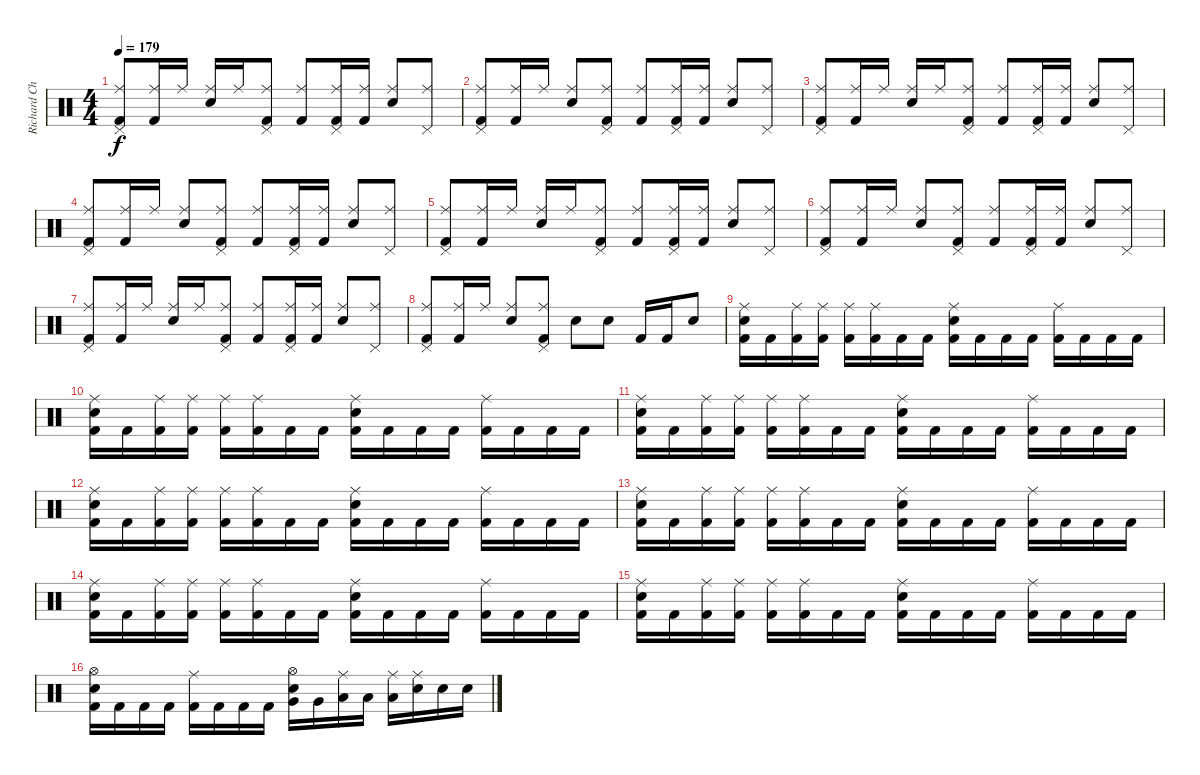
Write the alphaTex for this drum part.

\track ("Richard Christy" "Richard Ch") {instrument percussion}
\staff {score}
\articulation defaults
\ts (4 4)
\tempo 179
\clef neutral
\ks c
("Pedal Hi-Hat (hit)" "Ride (middle)" "Kick (hit) 2").8{dy f} ("Ride (middle)" "Kick (hit) 2").16 "Ride (middle)".16 ("Ride (middle)" "Electric Snare (hit)").16 "Ride (middle)".16 ("Pedal Hi-Hat (hit)" "Ride (middle)" "Kick (hit) 2").8 ("Ride (middle)" "Kick (hit) 2").8 ("Pedal Hi-Hat (hit)" "Ride (middle)" "Kick (hit) 2").16 ("Ride (middle)" "Kick (hit) 2").16 ("Ride (middle)" "Electric Snare (hit)").8 ("Pedal Hi-Hat (hit)" "Ride (middle)").8 |
("Pedal Hi-Hat (hit)" "Ride (middle)" "Kick (hit) 2").8 ("Ride (middle)" "Kick (hit) 2").16 "Ride (middle)".16 ("Ride (middle)" "Electric Snare (hit)").8 ("Pedal Hi-Hat (hit)" "Ride (middle)" "Kick (hit) 2").8 ("Ride (middle)" "Kick (hit) 2").8 ("Pedal Hi-Hat (hit)" "Ride (middle)" "Kick (hit) 2").16 ("Ride (middle)" "Kick (hit) 2").16 ("Ride (middle)" "Electric Snare (hit)").8 ("Pedal Hi-Hat (hit)" "Ride (middle)").8 |
("Pedal Hi-Hat (hit)" "Ride (middle)" "Kick (hit) 2").8 ("Ride (middle)" "Kick (hit) 2").16 "Ride (middle)".16 ("Ride (middle)" "Electric Snare (hit)").16 "Ride (middle)".16 ("Pedal Hi-Hat (hit)" "Ride (middle)" "Kick (hit) 2").8 ("Ride (middle)" "Kick (hit) 2").8 ("Pedal Hi-Hat (hit)" "Ride (middle)" "Kick (hit) 2").16 ("Ride (middle)" "Kick (hit) 2").16 ("Ride (middle)" "Electric Snare (hit)").8 ("Pedal Hi-Hat (hit)" "Ride (middle)").8 |
("Pedal Hi-Hat (hit)" "Ride (middle)" "Kick (hit) 2").8 ("Ride (middle)" "Kick (hit) 2").16 "Ride (middle)".16 ("Ride (middle)" "Electric Snare (hit)").8 ("Pedal Hi-Hat (hit)" "Ride (middle)" "Kick (hit) 2").8 ("Ride (middle)" "Kick (hit) 2").8 ("Pedal Hi-Hat (hit)" "Ride (middle)" "Kick (hit) 2").16 ("Ride (middle)" "Kick (hit) 2").16 ("Ride (middle)" "Electric Snare (hit)").8 ("Pedal Hi-Hat (hit)" "Ride (middle)").8 |
("Pedal Hi-Hat (hit)" "Ride (middle)" "Kick (hit) 2").8 ("Ride (middle)" "Kick (hit) 2").16 "Ride (middle)".16 ("Ride (middle)" "Electric Snare (hit)").16 "Ride (middle)".16 ("Pedal Hi-Hat (hit)" "Ride (middle)" "Kick (hit) 2").8 ("Ride (middle)" "Kick (hit) 2").8 ("Pedal Hi-Hat (hit)" "Ride (middle)" "Kick (hit) 2").16 ("Ride (middle)" "Kick (hit) 2").16 ("Ride (middle)" "Electric Snare (hit)").8 ("Pedal Hi-Hat (hit)" "Ride (middle)").8 |
("Pedal Hi-Hat (hit)" "Ride (middle)" "Kick (hit) 2").8 ("Ride (middle)" "Kick (hit) 2").16 "Ride (middle)".16 ("Ride (middle)" "Electric Snare (hit)").8 ("Pedal Hi-Hat (hit)" "Ride (middle)" "Kick (hit) 2").8 ("Ride (middle)" "Kick (hit) 2").8 ("Pedal Hi-Hat (hit)" "Ride (middle)" "Kick (hit) 2").16 ("Ride (middle)" "Kick (hit) 2").16 ("Ride (middle)" "Electric Snare (hit)").8 ("Pedal Hi-Hat (hit)" "Ride (middle)").8 |
("Pedal Hi-Hat (hit)" "Ride (middle)" "Kick (hit) 2").8 ("Ride (middle)" "Kick (hit) 2").16 "Ride (middle)".16 ("Ride (middle)" "Electric Snare (hit)").16 "Ride (middle)".16 ("Pedal Hi-Hat (hit)" "Ride (middle)" "Kick (hit) 2").8 ("Ride (middle)" "Kick (hit) 2").8 ("Pedal Hi-Hat (hit)" "Ride (middle)" "Kick (hit) 2").16 ("Ride (middle)" "Kick (hit) 2").16 ("Ride (middle)" "Electric Snare (hit)").8 ("Pedal Hi-Hat (hit)" "Ride (middle)").8 |
("Pedal Hi-Hat (hit)" "Ride (middle)" "Kick (hit) 2").8 ("Ride (middle)" "Kick (hit) 2").16 "Ride (middle)".16 ("Ride (middle)" "Electric Snare (hit)").8 ("Pedal Hi-Hat (hit)" "Ride (middle)" "Kick (hit) 2").8 "Electric Snare (hit)".8 "Electric Snare (hit)".8 "Kick (hit) 2".16 "Kick (hit) 2".16 "Electric Snare (hit)".8 |
("Electric Snare (hit)" "Ride (middle)" "Kick (hit) 2").16 "Kick (hit) 2".16 ("Ride (middle)" "Kick (hit) 2").16 ("Ride (middle)" "Kick (hit) 2").16 ("Ride (middle)" "Kick (hit) 2").16 ("Ride (middle)" "Kick (hit) 2").16 "Kick (hit) 2".16 "Kick (hit) 2".16 ("Electric Snare (hit)" "Ride (middle)" "Kick (hit) 2").16 "Kick (hit) 2".16 "Kick (hit) 2".16 "Kick (hit) 2".16 ("Ride (middle)" "Kick (hit) 2").16 "Kick (hit) 2".16 "Kick (hit) 2".16 "Kick (hit) 2".16 |
("Electric Snare (hit)" "Ride (middle)" "Kick (hit) 2").16 "Kick (hit) 2".16 ("Ride (middle)" "Kick (hit) 2").16 ("Ride (middle)" "Kick (hit) 2").16 ("Ride (middle)" "Kick (hit) 2").16 ("Ride (middle)" "Kick (hit) 2").16 "Kick (hit) 2".16 "Kick (hit) 2".16 ("Electric Snare (hit)" "Ride (middle)" "Kick (hit) 2").16 "Kick (hit) 2".16 "Kick (hit) 2".16 "Kick (hit) 2".16 ("Ride (middle)" "Kick (hit) 2").16 "Kick (hit) 2".16 "Kick (hit) 2".16 "Kick (hit) 2".16 |
("Electric Snare (hit)" "Ride (middle)" "Kick (hit) 2").16 "Kick (hit) 2".16 ("Ride (middle)" "Kick (hit) 2").16 ("Ride (middle)" "Kick (hit) 2").16 ("Ride (middle)" "Kick (hit) 2").16 ("Ride (middle)" "Kick (hit) 2").16 "Kick (hit) 2".16 "Kick (hit) 2".16 ("Electric Snare (hit)" "Ride (middle)" "Kick (hit) 2").16 "Kick (hit) 2".16 "Kick (hit) 2".16 "Kick (hit) 2".16 ("Ride (middle)" "Kick (hit) 2").16 "Kick (hit) 2".16 "Kick (hit) 2".16 "Kick (hit) 2".16 |
("Electric Snare (hit)" "Ride (middle)" "Kick (hit) 2").16 "Kick (hit) 2".16 ("Ride (middle)" "Kick (hit) 2").16 ("Ride (middle)" "Kick (hit) 2").16 ("Ride (middle)" "Kick (hit) 2").16 ("Ride (middle)" "Kick (hit) 2").16 "Kick (hit) 2".16 "Kick (hit) 2".16 ("Electric Snare (hit)" "Ride (middle)" "Kick (hit) 2").16 "Kick (hit) 2".16 "Kick (hit) 2".16 "Kick (hit) 2".16 ("Ride (middle)" "Kick (hit) 2").16 "Kick (hit) 2".16 "Kick (hit) 2".16 "Kick (hit) 2".16 |
("Electric Snare (hit)" "Ride (middle)" "Kick (hit) 2").16 "Kick (hit) 2".16 ("Ride (middle)" "Kick (hit) 2").16 ("Ride (middle)" "Kick (hit) 2").16 ("Ride (middle)" "Kick (hit) 2").16 ("Ride (middle)" "Kick (hit) 2").16 "Kick (hit) 2".16 "Kick (hit) 2".16 ("Electric Snare (hit)" "Ride (middle)" "Kick (hit) 2").16 "Kick (hit) 2".16 "Kick (hit) 2".16 "Kick (hit) 2".16 ("Ride (middle)" "Kick (hit) 2").16 "Kick (hit) 2".16 "Kick (hit) 2".16 "Kick (hit) 2".16 |
("Electric Snare (hit)" "Ride (middle)" "Kick (hit) 2").16 "Kick (hit) 2".16 ("Ride (middle)" "Kick (hit) 2").16 ("Ride (middle)" "Kick (hit) 2").16 ("Ride (middle)" "Kick (hit) 2").16 ("Ride (middle)" "Kick (hit) 2").16 "Kick (hit) 2".16 "Kick (hit) 2".16 ("Electric Snare (hit)" "Ride (middle)" "Kick (hit) 2").16 "Kick (hit) 2".16 "Kick (hit) 2".16 "Kick (hit) 2".16 ("Ride (middle)" "Kick (hit) 2").16 "Kick (hit) 2".16 "Kick (hit) 2".16 "Kick (hit) 2".16 |
("Electric Snare (hit)" "Ride (middle)" "Kick (hit) 2").16 "Kick (hit) 2".16 ("Ride (middle)" "Kick (hit) 2").16 ("Ride (middle)" "Kick (hit) 2").16 ("Ride (middle)" "Kick (hit) 2").16 ("Ride (middle)" "Kick (hit) 2").16 "Kick (hit) 2".16 "Kick (hit) 2".16 ("Electric Snare (hit)" "Ride (middle)" "Kick (hit) 2").16 "Kick (hit) 2".16 "Kick (hit) 2".16 "Kick (hit) 2".16 ("Ride (middle)" "Kick (hit) 2").16 "Kick (hit) 2".16 "Kick (hit) 2".16 "Kick (hit) 2".16 |
("Electric Snare (hit)" "Hi-Hat (open)" "Kick (hit) 2").16 "Kick (hit) 2".16 "Kick (hit) 2".16 "Kick (hit) 2".16 ("Ride (middle)" "Kick (hit) 2").16 "Kick (hit) 2".16 "Kick (hit) 2".16 "Kick (hit) 2".16 ("Electric Snare (hit)" "Hi-Hat (open)" "Very Low Tom (hit)").16 "Very Low Tom (hit)".16 ("Ride (middle)" "Low Floor Tom (hit)").16 "Low Floor Tom (hit)".16 ("Ride (middle)" "Low Floor Tom (hit)").16 ("Ride (middle)" "Electric Snare (hit)").16 "Electric Snare (hit)".16 "Electric Snare (hit)".16
